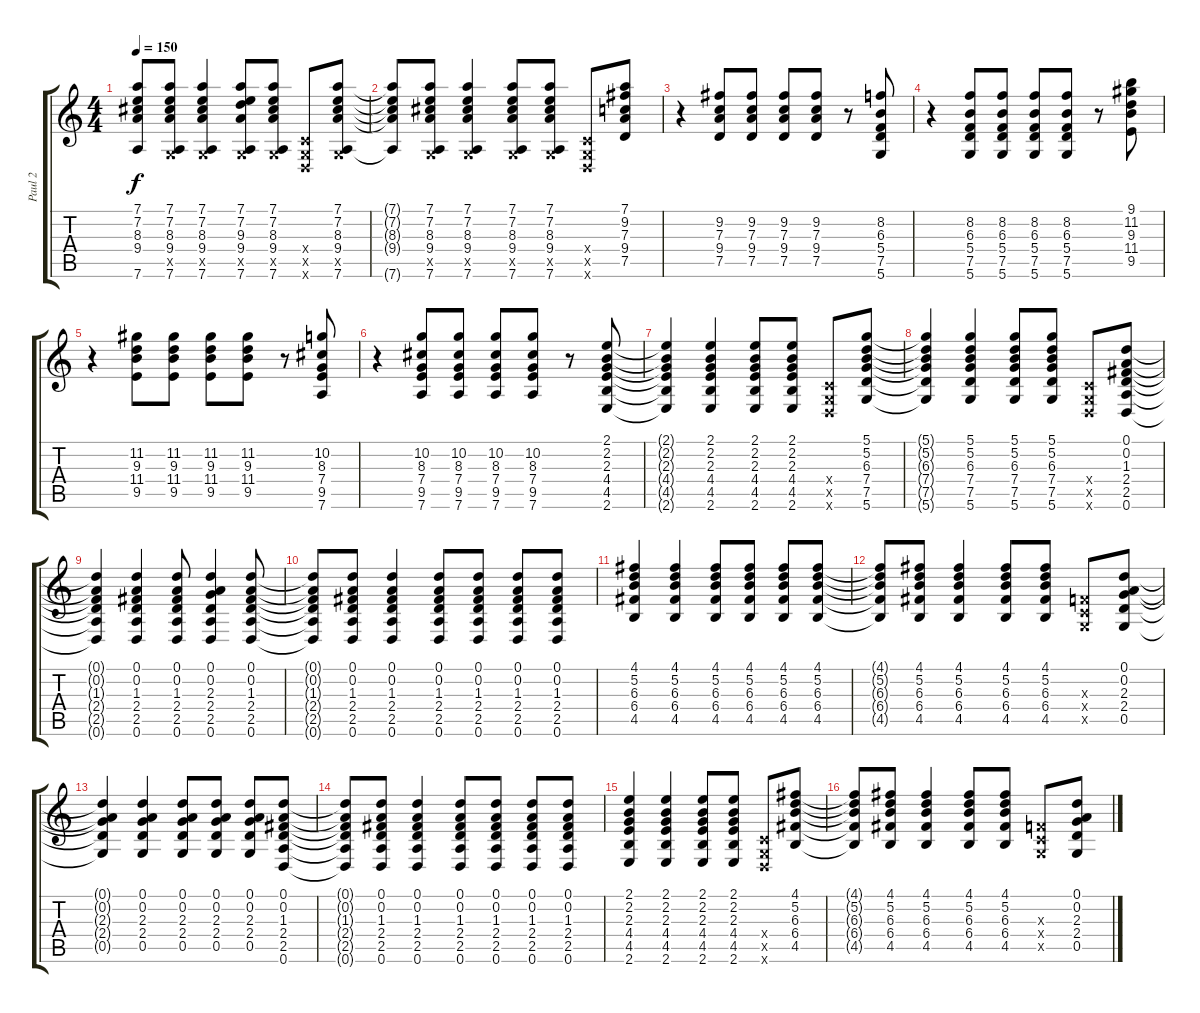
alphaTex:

\track ("Paul 2" "Paul 2") {instrument distortionguitar}
\staff {score tabs}
\tuning (D4 A3 F3 C3 G2 D2) {hide}
\ts (4 4)
\tempo 150
\clef g2
\ks c
(7.1{t} 7.2{t} 8.3{t} 9.4{t} 7.6{t}).8{dy f} (7.1 7.2 8.3 9.4 0.5{x} 7.6).8 (7.1 7.2 8.3 9.4 0.5{x} 7.6).4 (7.1 7.2 9.3 9.4 0.5{x} 7.6).8 (7.1 7.2 8.3 9.4 0.5{x} 7.6).8 (0.4{x} 0.5{x} 0.6{x}).8 (7.1 7.2 8.3 9.4 0.5{x} 7.6).8 |
(7.1{t} 7.2{t} 8.3{t} 9.4{t} 7.6{t}).8 (7.1 7.2 8.3 9.4 0.5{x} 7.6).8 (7.1 7.2 8.3 9.4 0.5{x} 7.6).4 (7.1 7.2 8.3 9.4 0.5{x} 7.6).8 (7.1 7.2 8.3 9.4 0.5{x} 7.6).8 (0.4{x} 0.5{x} 0.6{x}).8 (7.1 9.2 7.3 9.4 7.5).8 |
r.4 (9.2 7.3 9.4 7.5).8 (9.2 7.3 9.4 7.5).8 (9.2 7.3 9.4 7.5).8 (9.2 7.3 9.4 7.5).8 r.8 (8.2 6.3 5.4 7.5 5.6).8 |
r.4 (8.2 6.3 5.4 7.5 5.6).8 (8.2 6.3 5.4 7.5 5.6).8 (8.2 6.3 5.4 7.5 5.6).8 (8.2 6.3 5.4 7.5 5.6).8 r.8 (9.1 11.2 9.3 11.4 9.5).8 |
r.4 (11.2 9.3 11.4 9.5).8 (11.2 9.3 11.4 9.5).8 (11.2 9.3 11.4 9.5).8 (11.2 9.3 11.4 9.5).8 r.8 (10.2 8.3 7.4 9.5 7.6).8 |
r.4 (10.2 8.3 7.4 9.5 7.6).8 (10.2 8.3 7.4 9.5 7.6).8 (10.2 8.3 7.4 9.5 7.6).8 (10.2 8.3 7.4 9.5 7.6).8 r.8 (2.1 2.2 2.3 4.4 4.5 2.6).8 |
(2.1{t} 2.2{t} 2.3{t} 4.4{t} 4.5{t} 2.6{t}).4 (2.1 2.2 2.3 4.4 4.5 2.6).4 (2.1 2.2 2.3 4.4 4.5 2.6).8 (2.1 2.2 2.3 4.4 4.5 2.6).8 (0.4{x} 0.5{x} 0.6{x}).8 (5.1 5.2 6.3 7.4 7.5 5.6).8 |
(5.1{t} 5.2{t} 6.3{t} 7.4{t} 7.5{t} 5.6{t}).4 (5.1 5.2 6.3 7.4 7.5 5.6).4 (5.1 5.2 6.3 7.4 7.5 5.6).8 (5.1 5.2 6.3 7.4 7.5 5.6).8 (0.4{x} 0.5{x} 0.6{x}).8 (0.1 0.2 1.3 2.4 2.5 0.6).8 |
(0.1{t} 0.2{t} 1.3{t} 2.4{t} 2.5{t} 0.6{t}).4 (0.1 0.2 1.3 2.4 2.5 0.6).4 (0.1 0.2 1.3 2.4 2.5 0.6).8 (0.1 0.2 2.3 2.4 2.5 0.6).4 (0.1 0.2 1.3 2.4 2.5 0.6).8 |
(0.1{t} 0.2{t} 1.3{t} 2.4{t} 2.5{t} 0.6{t}).8 (0.1 0.2 1.3 2.4 2.5 0.6).8 (0.1 0.2 1.3 2.4 2.5 0.6).4 (0.1 0.2 1.3 2.4 2.5 0.6).8 (0.1 0.2 1.3 2.4 2.5 0.6).8 (0.1 0.2 1.3 2.4 2.5 0.6).8 (0.1 0.2 1.3 2.4 2.5 0.6).8 |
(4.1 5.2 6.3 6.4 4.5).4 (4.1 5.2 6.3 6.4 4.5).4 (4.1 5.2 6.3 6.4 4.5).8 (4.1 5.2 6.3 6.4 4.5).8 (4.1 5.2 6.3 6.4 4.5).8 (4.1 5.2 6.3 6.4 4.5).8 |
(4.1{t} 5.2{t} 6.3{t} 6.4{t} 4.5{t}).8 (4.1 5.2 6.3 6.4 4.5).8 (4.1 5.2 6.3 6.4 4.5).4 (4.1 5.2 6.3 6.4 4.5).8 (4.1 5.2 6.3 6.4 4.5).8 (0.3{x} 0.4{x} 0.5{x}).8 (0.1 0.2 2.3 2.4 0.5).8 |
(0.1{t} 0.2{t} 2.3{t} 2.4{t} 0.5{t}).4 (0.1 0.2 2.3 2.4 0.5).4 (0.1 0.2 2.3 2.4 0.5).8 (0.1 0.2 2.3 2.4 0.5).8 (0.1 0.2 2.3 2.4 0.5).8 (0.1 0.2 1.3 2.4 2.5 0.6).8 |
(0.1{t} 0.2{t} 1.3{t} 2.4{t} 2.5{t} 0.6{t}).8 (0.1 0.2 1.3 2.4 2.5 0.6).8 (0.1 0.2 1.3 2.4 2.5 0.6).4 (0.1 0.2 1.3 2.4 2.5 0.6).8 (0.1 0.2 1.3 2.4 2.5 0.6).8 (0.1 0.2 1.3 2.4 2.5 0.6).8 (0.1 0.2 1.3 2.4 2.5 0.6).8 |
(2.1 2.2 2.3 4.4 4.5 2.6).4 (2.1 2.2 2.3 4.4 4.5 2.6).4 (2.1 2.2 2.3 4.4 4.5 2.6).8 (2.1 2.2 2.3 4.4 4.5 2.6).8 (0.4{x} 0.5{x} 0.6{x}).8 (4.1 5.2 6.3 6.4 4.5).8 |
(4.1{t} 5.2{t} 6.3{t} 6.4{t} 4.5{t}).8 (4.1 5.2 6.3 6.4 4.5).8 (4.1 5.2 6.3 6.4 4.5).4 (4.1 5.2 6.3 6.4 4.5).8 (4.1 5.2 6.3 6.4 4.5).8 (0.3{x} 0.4{x} 0.5{x}).8 (0.1 0.2 2.3 2.4 0.5).8
